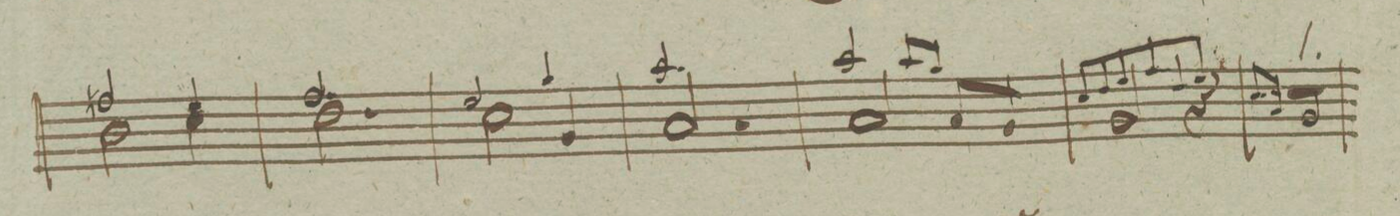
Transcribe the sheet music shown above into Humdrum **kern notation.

**kern	**dynam
*I"Clarinetto Primo in C.	*
*clefG2	*
*k[]	*
*M3/4	*
*^	*
2ffn/	2b\	.
4ee/	4cc\	.
=139	=139	=139
2.ff/	2.dd\	.
=140	=140	=140
2ee/	2cc\	.
4gg/	4g/	.
=141	=141	=141
2.aa/	2.a/	.
=142	=142	=142
2aa/	2a/	.
8aa/L	8a/L	.
8gg/J	8g/J	.
=143	=143	=143
8cc/L	2g/	.
8dd/	.	.
8ee/	.	.
8ff/	.	.
8dd/	4ra	.
8ee/J	.	.
=144	=144	=144
8.cc/L	2.rdd	.
16a/Jk	.	.
2g/	.	.
*Xcue	*	*
*v	*v	*
=145	=145
*-	*-
